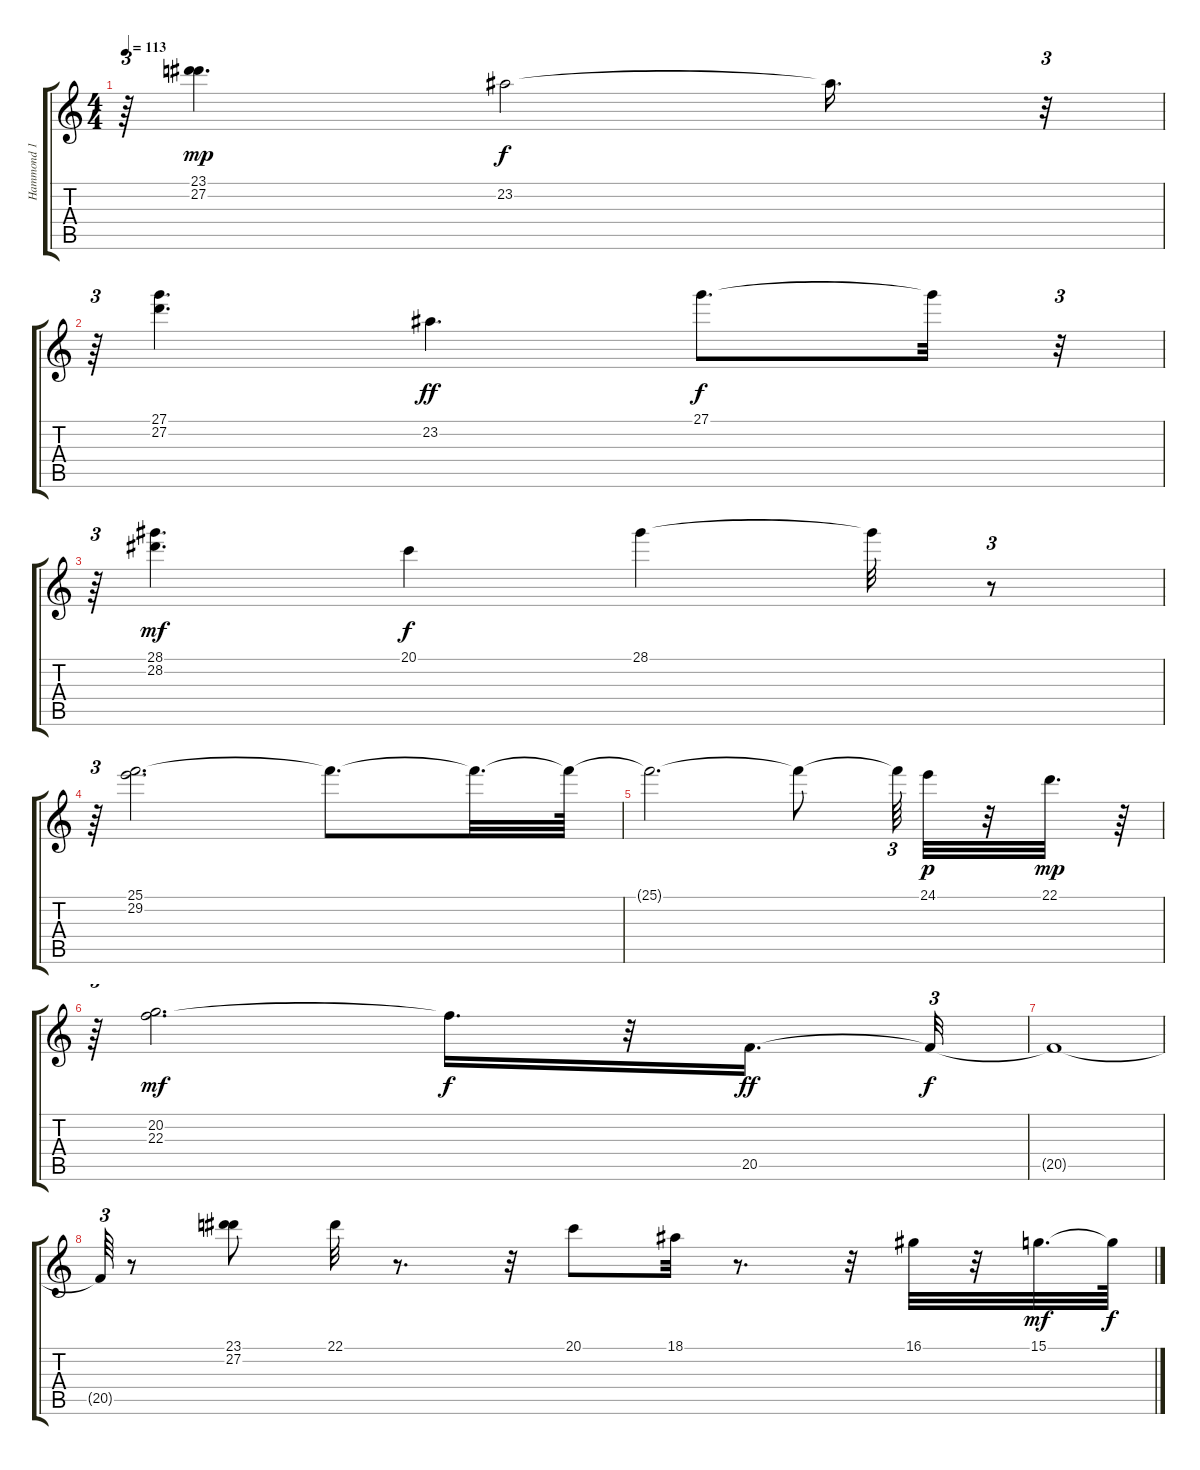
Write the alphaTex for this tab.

\track ("Hammond 1" "Hammond 1") {instrument rockorgan}
\staff {score tabs}
\tuning (E4 B3 G3 D3 A2 E2) {hide}
\ts (4 4)
\tempo 113
\clef g2
\ks c
r.64{tu (3 2) dy mf} (23.1 27.2).4{d dy mp} 23.2.2{dy f} 23.2{t}.16{d} r.32{tu (3 2)} |
r.64{tu (3 2)} (27.1 27.2).4{d} 23.2.4{d dy ff} 27.1.8{d dy f} 27.1{t}.32 r.32{tu (3 2)} |
r.64{tu (3 2)} (28.1 28.2).4{d dy mf} 20.1.4{dy f} 28.1.4 28.1{t}.32 r.8{tu (3 2)} |
r.64{tu (3 2)} (25.1 29.2).2{d} 25.1{t}.8{d} 25.1{t}.32{d} 25.1{t}.64 |
25.1{t}.2{d} 25.1{t}.8 25.1{t}.64{tu (3 2) beam splitsecondary} 24.1.32{dy p} r.32 22.1.32{d dy mp} r.64 |
r.64{tu (3 2)} (20.2 22.3).2{d dy mf} 22.3{t}.16{d dy f} r.32 20.5.16{d dy ff} 20.5{t}.32{tu (3 2) dy f} |
20.5{t}.1 |
20.5{t}.64{tu (3 2)} r.8 (23.1 27.2).8 22.1.32 r.8{d} r.32 20.1.8 18.1.32 r.8{d} r.32 16.1.32 r.32 15.1.32{d dy mf} 15.1{t}.64{dy f}
